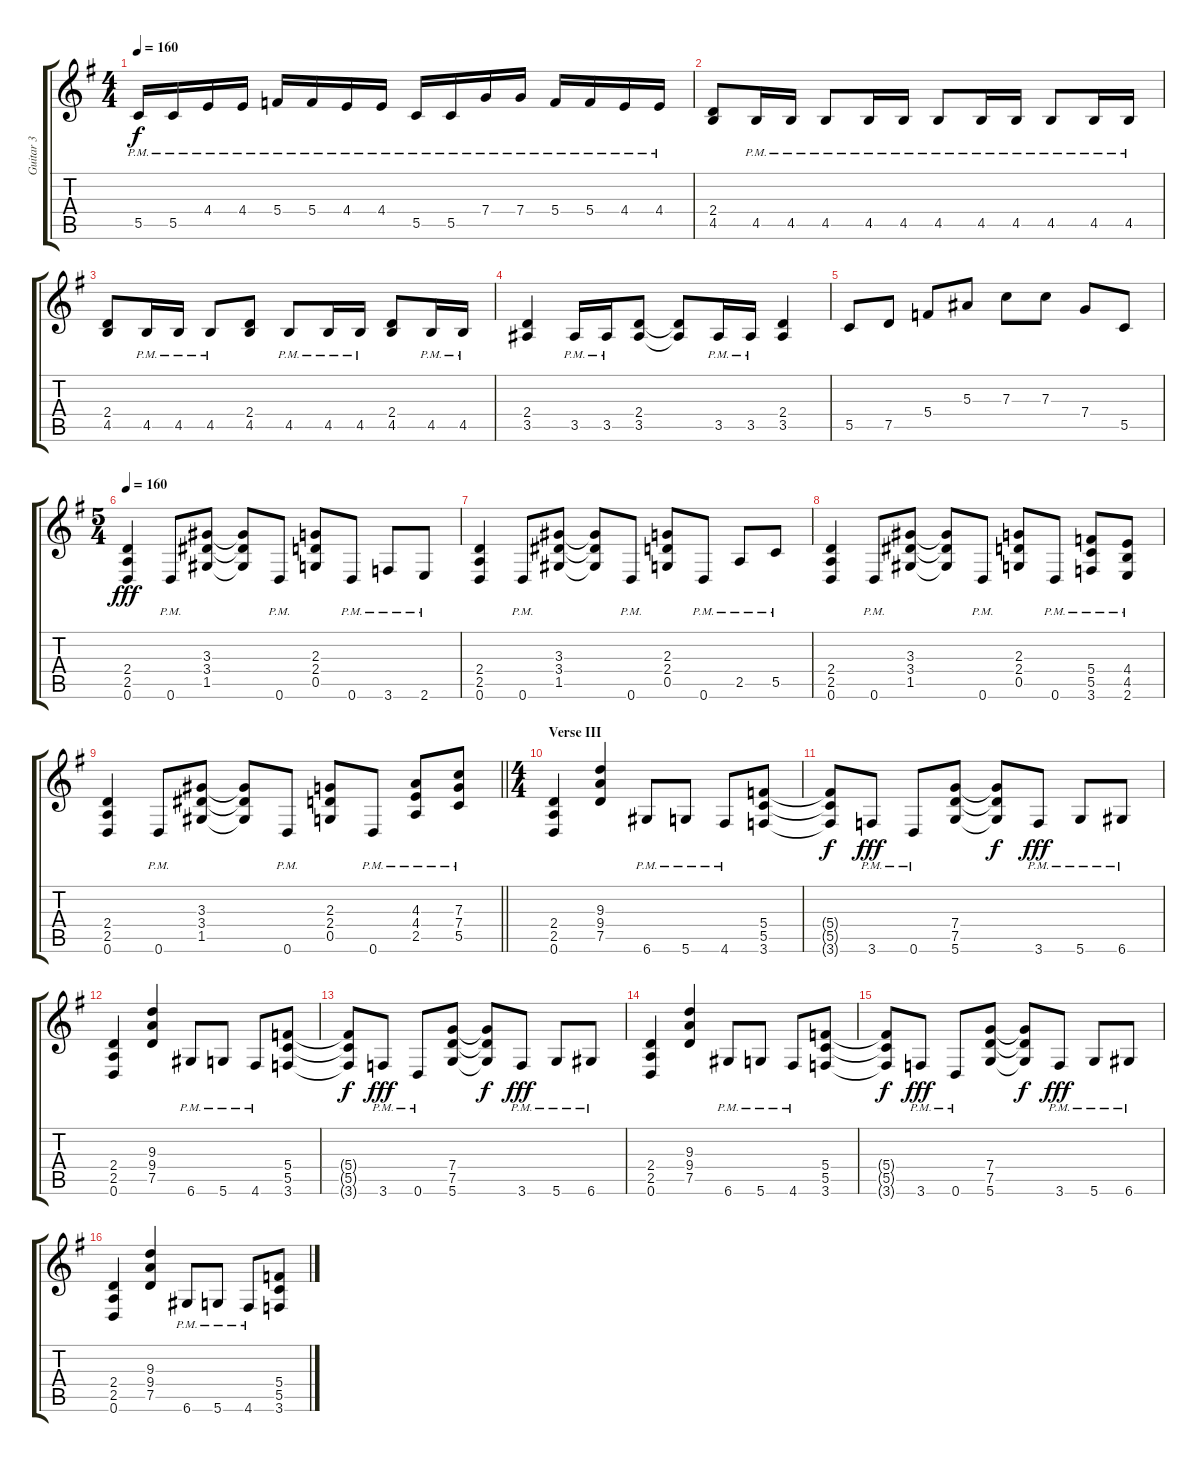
\track ("Guitar 3" "Guitar 3") {instrument distortionguitar}
\staff {score tabs}
\tuning (D4 A3 F3 C3 G2 D2) {hide}
\ts (4 4)
\tempo 160
\clef g2
\ks g
5.5{pm}.16{dy f} 5.5{pm}.16 4.4{pm}.16 4.4{pm}.16 5.4{pm}.16 5.4{pm}.16 4.4{pm}.16 4.4{pm}.16 5.5{pm}.16 5.5{pm}.16 7.4{pm}.16 7.4{pm}.16 5.4{pm}.16 5.4{pm}.16 4.4{pm}.16 4.4{pm}.16 |
(2.4 4.5).8 4.5{pm}.16 4.5{pm}.16 4.5{pm}.8 4.5{pm}.16 4.5{pm}.16 4.5{pm}.8 4.5{pm}.16 4.5{pm}.16 4.5{pm}.8 4.5{pm}.16 4.5{pm}.16 |
(2.4 4.5).8 4.5{pm}.16 4.5{pm}.16 4.5{pm}.8 (2.4 4.5).8 4.5{pm}.8 4.5{pm}.16 4.5{pm}.16 (2.4 4.5).8 4.5{pm}.16 4.5{pm}.16 |
(2.4 3.5).4 3.5{pm}.16 3.5{pm}.16 (2.4 3.5).8 (2.4{t} 3.5{t}).8 3.5{pm}.16 3.5{pm}.16 (2.4 3.5).4 |
5.5.8 7.5.8 5.4.8 5.3.8 7.3.8 7.3.8 7.4.8 5.5.8 |
\ts (5 4)
\tempo 160
(2.4 2.5 0.6).4{dy fff} 0.6{pm}.8 (3.3 3.4 1.5).8 (3.3{t} 3.4{t} 1.5{t}).8 0.6{pm}.8 (2.3 2.4 0.5).8 0.6{pm}.8 3.6{pm}.8 2.6{pm}.8 |
(2.4 2.5 0.6).4 0.6{pm}.8 (3.3 3.4 1.5).8 (3.3{t} 3.4{t} 1.5{t}).8 0.6{pm}.8 (2.3 2.4 0.5).8 0.6{pm}.8 2.5{pm}.8 5.5{pm}.8 |
(2.4 2.5 0.6).4 0.6{pm}.8 (3.3 3.4 1.5).8 (3.3{t} 3.4{t} 1.5{t}).8 0.6{pm}.8 (2.3 2.4 0.5).8 0.6{pm}.8 (5.4{pm} 5.5{pm} 3.6{pm}).8 (4.4{pm} 4.5{pm} 2.6{pm}).8 |
\barLineRight lightlight
(2.4 2.5 0.6).4 0.6{pm}.8 (3.3 3.4 1.5).8 (3.3{t} 3.4{t} 1.5{t}).8 0.6{pm}.8 (2.3 2.4 0.5).8 0.6{pm}.8 (4.3{pm} 4.4{pm} 2.5{pm}).8 (7.3{pm} 7.4{pm} 5.5{pm}).8 |
\ts (4 4)
\section ("" "Verse III")
(2.4 2.5 0.6).4 (9.3 9.4 7.5).4 6.6{pm}.8 5.6{pm}.8 4.6{pm}.8 (5.4 5.5 3.6).8 |
(5.4{t} 5.5{t} 3.6{t}).8{dy f} 3.6{pm}.8{dy fff} 0.6{pm}.8 (7.4 7.5 5.6).8 (7.4{t} 7.5{t} 5.6{t}).8{dy f} 3.6{pm}.8{dy fff} 5.6{pm}.8 6.6{pm}.8 |
(2.4 2.5 0.6).4 (9.3 9.4 7.5).4 6.6{pm}.8 5.6{pm}.8 4.6{pm}.8 (5.4 5.5 3.6).8 |
(5.4{t} 5.5{t} 3.6{t}).8{dy f} 3.6{pm}.8{dy fff} 0.6{pm}.8 (7.4 7.5 5.6).8 (7.4{t} 7.5{t} 5.6{t}).8{dy f} 3.6{pm}.8{dy fff} 5.6{pm}.8 6.6{pm}.8 |
(2.4 2.5 0.6).4 (9.3 9.4 7.5).4 6.6{pm}.8 5.6{pm}.8 4.6{pm}.8 (5.4 5.5 3.6).8 |
(5.4{t} 5.5{t} 3.6{t}).8{dy f} 3.6{pm}.8{dy fff} 0.6{pm}.8 (7.4 7.5 5.6).8 (7.4{t} 7.5{t} 5.6{t}).8{dy f} 3.6{pm}.8{dy fff} 5.6{pm}.8 6.6{pm}.8 |
(2.4 2.5 0.6).4 (9.3 9.4 7.5).4 6.6{pm}.8 5.6{pm}.8 4.6{pm}.8 (5.4 5.5 3.6).8
